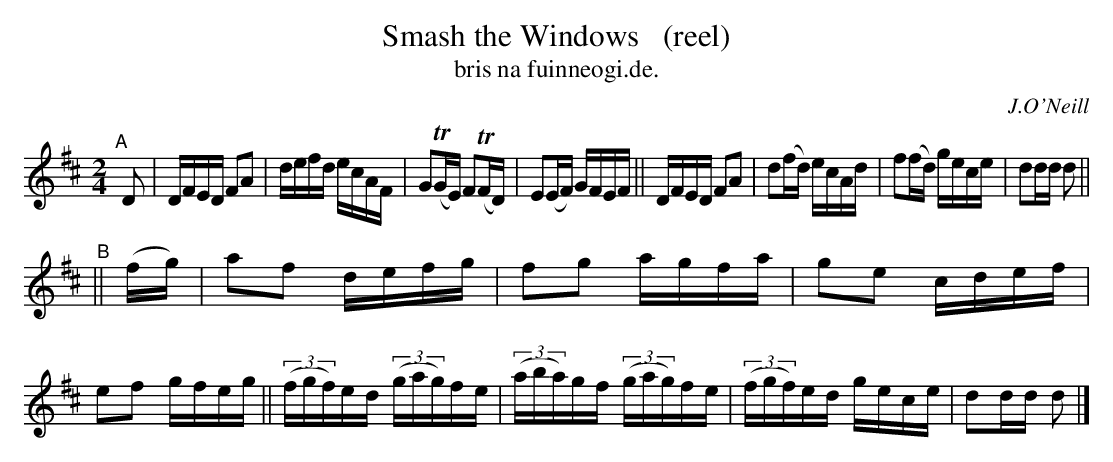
X:1
T: Smash the Windows   (reel)
T: bris na fuinneogi\.de.
O: J.O'Neill
M: 2/4
L: 1/16
K: D
"^A"[|] D2 |\
DFED F2A2 | defd ecAF | G2(TGE) F2(TFD) | E2(EF) GFEF ||\
DFED F2A2 | d2(fd) ecAd | f2(fd) gece | d2dd d2 ||
"^B"|| (fg) |\
a2f2 defg | f2g2 agfa | g2e2 cdef | e2f2 gfeg ||\
((3fgf)ed ((3gag)fe | ((3aba)gf ((3gag)fe | ((3fgf)ed gece | d2dd d2 |]
